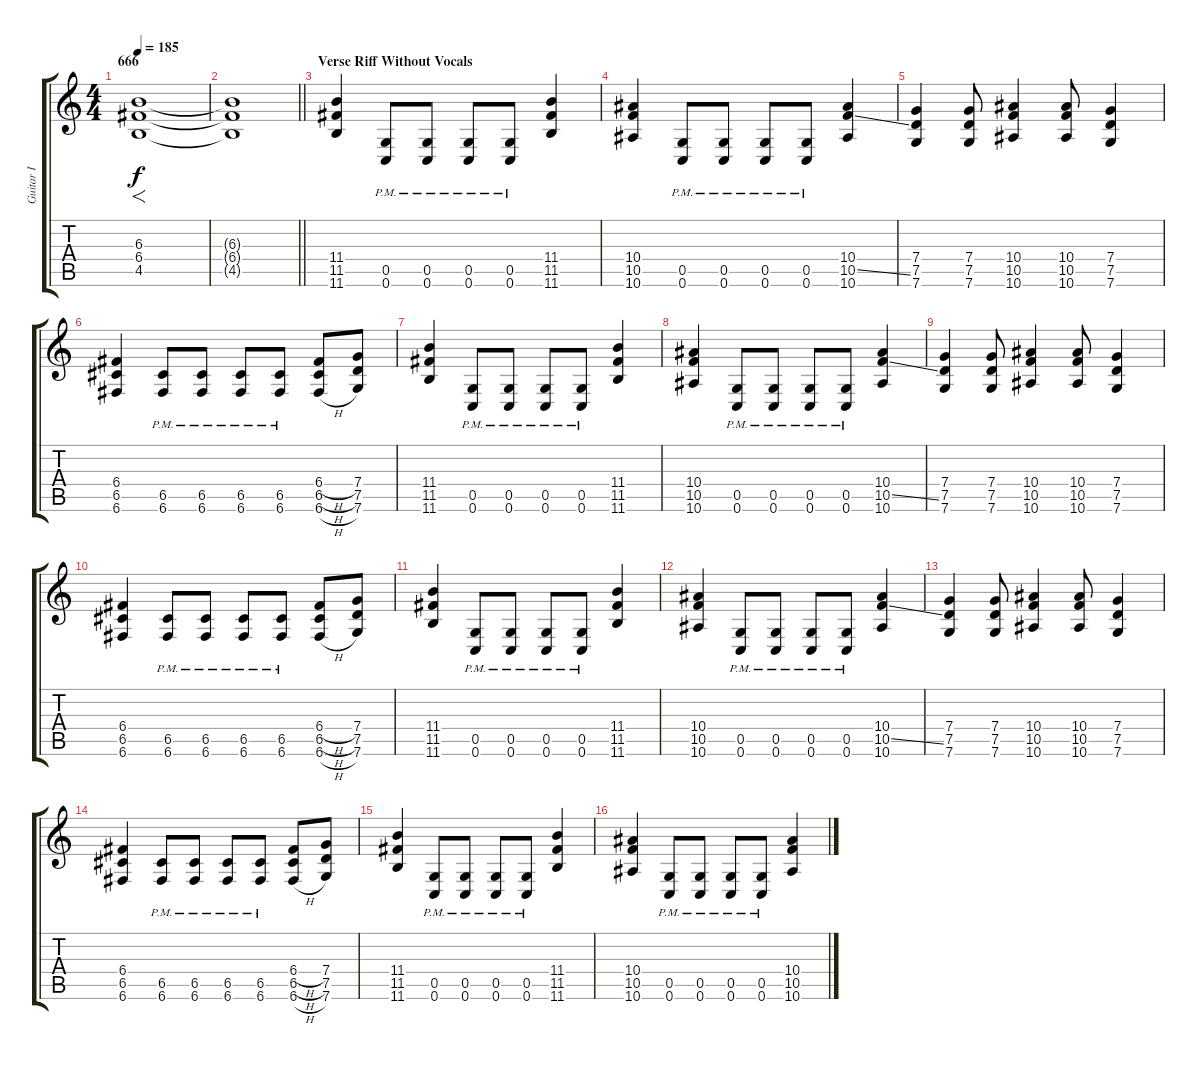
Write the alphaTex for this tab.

\track ("Guitar I" "Guitar I") {instrument distortionguitar}
\staff {score tabs}
\tuning (D4 A3 F3 C3 G2 C2) {hide}
\ts (4 4)
\section ("" "666")
\tempo 185
\clef g2
\ks c
(6.3 6.4 4.5).1{f dy f instrument distortionguitar} |
\barLineRight lightlight
(6.3{t} 6.4{t} 4.5{t}).1 |
\section ("" "Verse Riff Without Vocals")
(11.4 11.5 11.6).4 (0.5{pm} 0.6{pm}).8 (0.5{pm} 0.6{pm}).8 (0.5{pm} 0.6{pm}).8 (0.5{pm} 0.6{pm}).8 (11.4 11.5 11.6).4 |
(10.4 10.5 10.6).4 (0.5{pm} 0.6{pm}).8 (0.5{pm} 0.6{pm}).8 (0.5{pm} 0.6{pm}).8 (0.5{pm} 0.6{pm}).8 (10.4 10.5{ss} 10.6).4 |
(7.4 7.5 7.6).4 (7.4 7.5 7.6).8 (10.4 10.5 10.6).4 (10.4 10.5 10.6).8 (7.4 7.5 7.6).4 |
(6.4 6.5 6.6).4 (6.5{pm} 6.6{pm}).8 (6.5{pm} 6.6{pm}).8 (6.5{pm} 6.6{pm}).8 (6.5{pm} 6.6{pm}).8 (6.4{h} 6.5{h} 6.6{h}).8 (7.4 7.5 7.6).8 |
(11.4 11.5 11.6).4 (0.5{pm} 0.6{pm}).8 (0.5{pm} 0.6{pm}).8 (0.5{pm} 0.6{pm}).8 (0.5{pm} 0.6{pm}).8 (11.4 11.5 11.6).4 |
(10.4 10.5 10.6).4 (0.5{pm} 0.6{pm}).8 (0.5{pm} 0.6{pm}).8 (0.5{pm} 0.6{pm}).8 (0.5{pm} 0.6{pm}).8 (10.4 10.5{ss} 10.6).4 |
(7.4 7.5 7.6).4 (7.4 7.5 7.6).8 (10.4 10.5 10.6).4 (10.4 10.5 10.6).8 (7.4 7.5 7.6).4 |
(6.4 6.5 6.6).4 (6.5{pm} 6.6{pm}).8 (6.5{pm} 6.6{pm}).8 (6.5{pm} 6.6{pm}).8 (6.5{pm} 6.6{pm}).8 (6.4{h} 6.5{h} 6.6{h}).8 (7.4 7.5 7.6).8 |
(11.4 11.5 11.6).4 (0.5{pm} 0.6{pm}).8 (0.5{pm} 0.6{pm}).8 (0.5{pm} 0.6{pm}).8 (0.5{pm} 0.6{pm}).8 (11.4 11.5 11.6).4 |
(10.4 10.5 10.6).4 (0.5{pm} 0.6{pm}).8 (0.5{pm} 0.6{pm}).8 (0.5{pm} 0.6{pm}).8 (0.5{pm} 0.6{pm}).8 (10.4 10.5{ss} 10.6).4 |
(7.4 7.5 7.6).4 (7.4 7.5 7.6).8 (10.4 10.5 10.6).4 (10.4 10.5 10.6).8 (7.4 7.5 7.6).4 |
(6.4 6.5 6.6).4 (6.5{pm} 6.6{pm}).8 (6.5{pm} 6.6{pm}).8 (6.5{pm} 6.6{pm}).8 (6.5{pm} 6.6{pm}).8 (6.4{h} 6.5{h} 6.6{h}).8 (7.4 7.5 7.6).8 |
(11.4 11.5 11.6).4 (0.5{pm} 0.6{pm}).8 (0.5{pm} 0.6{pm}).8 (0.5{pm} 0.6{pm}).8 (0.5{pm} 0.6{pm}).8 (11.4 11.5 11.6).4 |
(10.4 10.5 10.6).4 (0.5{pm} 0.6{pm}).8 (0.5{pm} 0.6{pm}).8 (0.5{pm} 0.6{pm}).8 (0.5{pm} 0.6{pm}).8 (10.4 10.5{ss} 10.6).4
